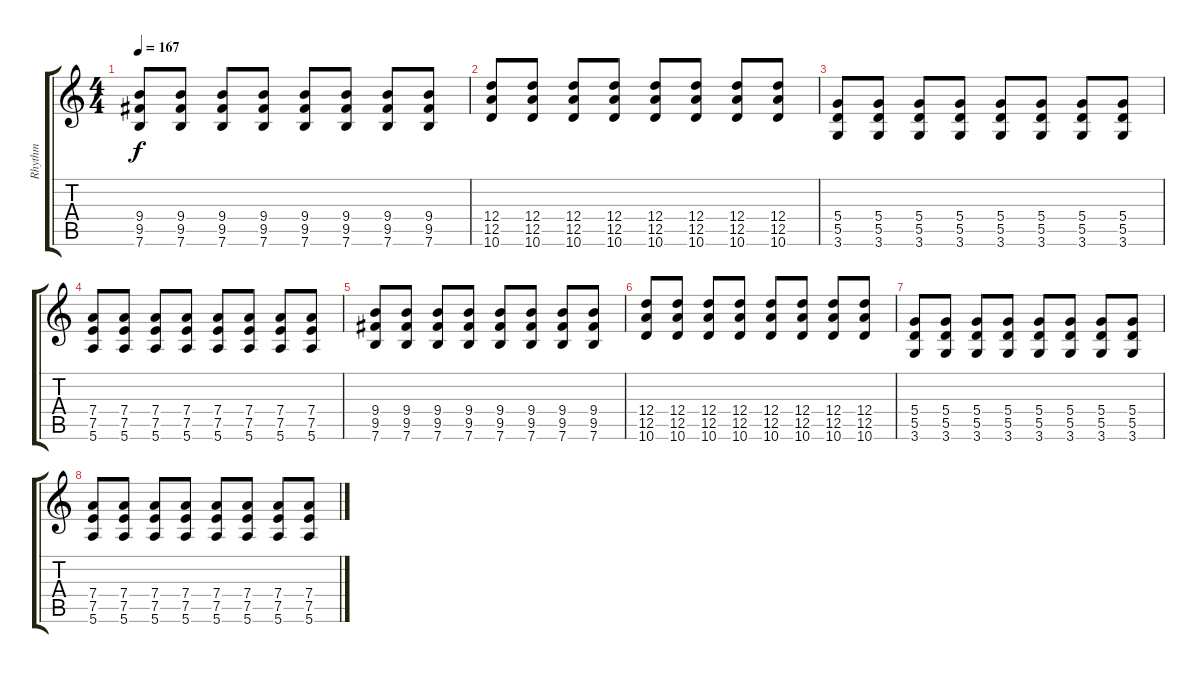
\track ("Rhythm" "Rhythm") {instrument distortionguitar}
\staff {score tabs}
\tuning (E4 B3 G3 D3 A2 E2) {hide}
\ts (4 4)
\tempo 167
\clef g2
\ks c
(9.4 9.5 7.6).8{dy f} (9.4 9.5 7.6).8 (9.4 9.5 7.6).8 (9.4 9.5 7.6).8 (9.4 9.5 7.6).8 (9.4 9.5 7.6).8 (9.4 9.5 7.6).8 (9.4 9.5 7.6).8 |
(12.4 12.5 10.6).8 (12.4 12.5 10.6).8 (12.4 12.5 10.6).8 (12.4 12.5 10.6).8 (12.4 12.5 10.6).8 (12.4 12.5 10.6).8 (12.4 12.5 10.6).8 (12.4 12.5 10.6).8 |
(5.4 5.5 3.6).8 (5.4 5.5 3.6).8 (5.4 5.5 3.6).8 (5.4 5.5 3.6).8 (5.4 5.5 3.6).8 (5.4 5.5 3.6).8 (5.4 5.5 3.6).8 (5.4 5.5 3.6).8 |
(7.4 7.5 5.6).8 (7.4 7.5 5.6).8 (7.4 7.5 5.6).8 (7.4 7.5 5.6).8 (7.4 7.5 5.6).8 (7.4 7.5 5.6).8 (7.4 7.5 5.6).8 (7.4 7.5 5.6).8 |
(9.4 9.5 7.6).8 (9.4 9.5 7.6).8 (9.4 9.5 7.6).8 (9.4 9.5 7.6).8 (9.4 9.5 7.6).8 (9.4 9.5 7.6).8 (9.4 9.5 7.6).8 (9.4 9.5 7.6).8 |
(12.4 12.5 10.6).8 (12.4 12.5 10.6).8 (12.4 12.5 10.6).8 (12.4 12.5 10.6).8 (12.4 12.5 10.6).8 (12.4 12.5 10.6).8 (12.4 12.5 10.6).8 (12.4 12.5 10.6).8 |
(5.4 5.5 3.6).8 (5.4 5.5 3.6).8 (5.4 5.5 3.6).8 (5.4 5.5 3.6).8 (5.4 5.5 3.6).8 (5.4 5.5 3.6).8 (5.4 5.5 3.6).8 (5.4 5.5 3.6).8 |
(7.4 7.5 5.6).8 (7.4 7.5 5.6).8 (7.4 7.5 5.6).8 (7.4 7.5 5.6).8 (7.4 7.5 5.6).8 (7.4 7.5 5.6).8 (7.4 7.5 5.6).8 (7.4 7.5 5.6).8
